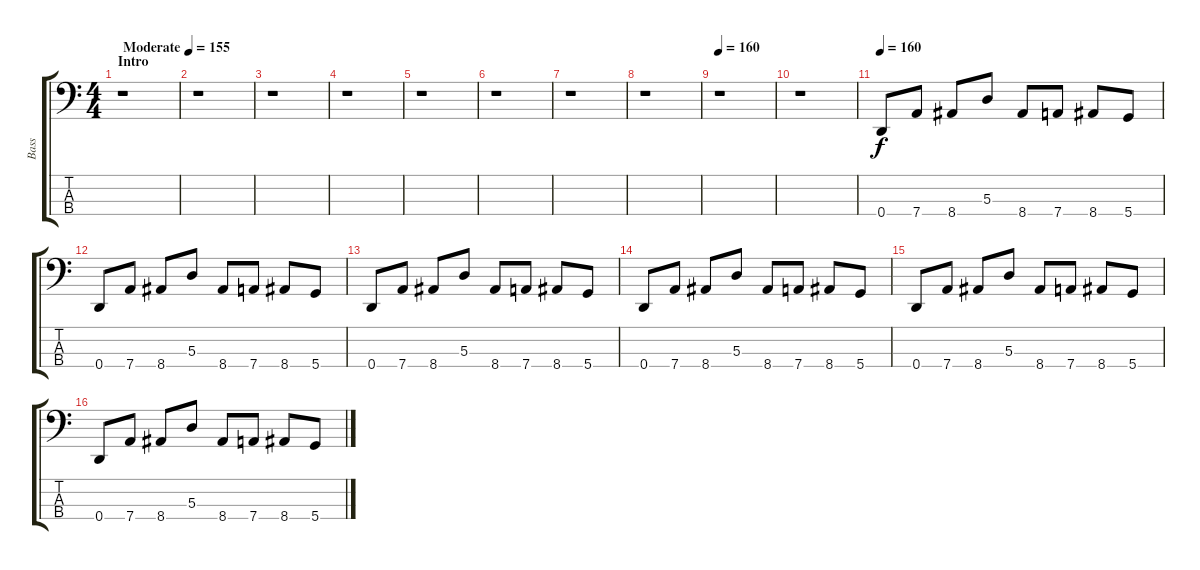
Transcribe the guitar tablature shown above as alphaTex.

\track ("Bass" "Bass") {instrument electricbassfinger}
\staff {score tabs}
\tuning (G2 D2 A1 D1) {hide}
\ts (4 4)
\section ("" "Intro")
\tempo (155 "Moderate")
\clef f4
\ks c
r.1{dy f instrument electricbassfinger} |
r.1 |
r.1 |
r.1 |
r.1 |
r.1 |
r.1 |
r.1 |
\tempo 160
r.1 |
r.1 |
\tempo 160
0.4.8{volume 5} 7.4.8 8.4.8 5.3.8 8.4.8{volume 6} 7.4.8 8.4.8 5.4.8 |
0.4.8 7.4.8 8.4.8 5.3.8 8.4.8 7.4.8 8.4.8 5.4.8 |
0.4.8{volume 7} 7.4.8 8.4.8 5.3.8 8.4.8{volume 8} 7.4.8 8.4.8 5.4.8 |
0.4.8{volume 9} 7.4.8 8.4.8 5.3.8 8.4.8{volume 10} 7.4.8 8.4.8 5.4.8 |
0.4.8{volume 11} 7.4.8 8.4.8 5.3.8 8.4.8 7.4.8 8.4.8 5.4.8 |
0.4.8 7.4.8 8.4.8 5.3.8 8.4.8 7.4.8 8.4.8 5.4.8
